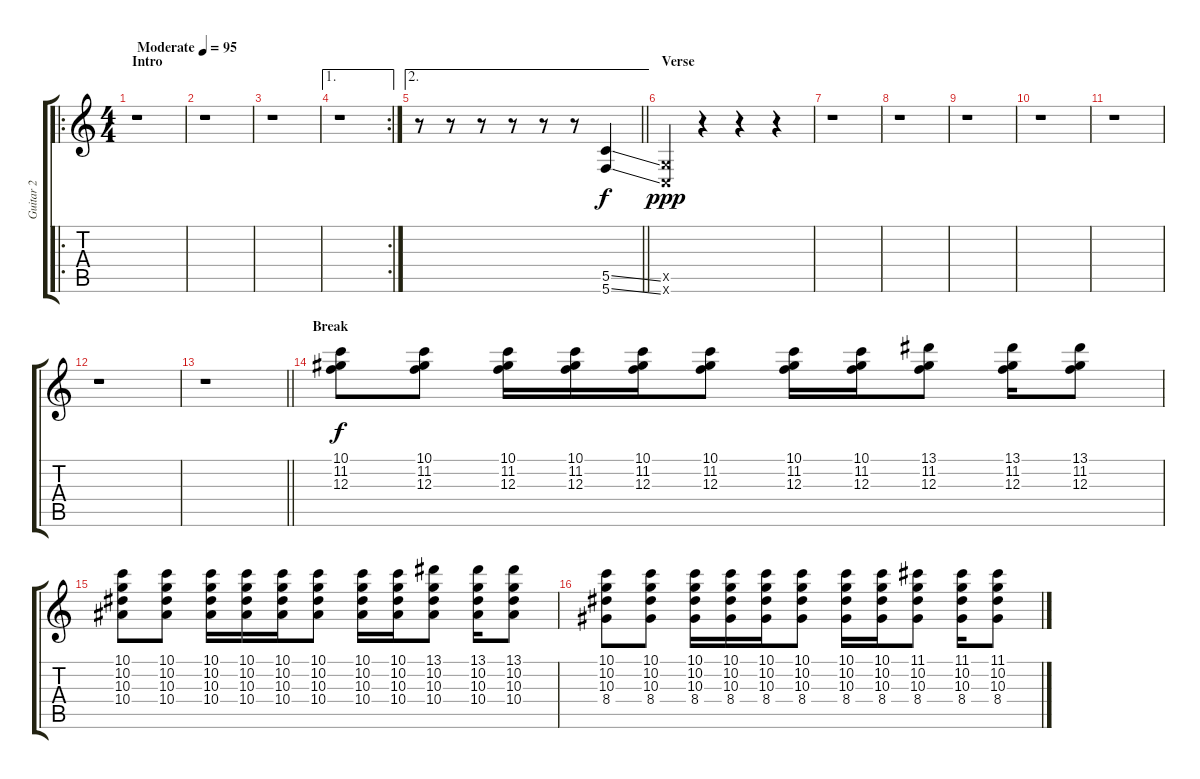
\track ("Guitar 2" "Guitar 2") {instrument distortionguitar}
\staff {score tabs}
\tuning (D4 A3 F3 C3 G2 C2) {hide}
\ro
\ts (4 4)
\section ("" "Intro")
\tempo (95 "Moderate")
\clef g2
\ks c
r.1{dy f instrument distortionguitar} |
r.1 |
r.1 |
\ae 1
\rc 2
r.1 |
\ae 2
\barLineRight lightlight
r.8 r.8 r.8 r.8 r.8 r.8 (5.5{ss} 5.6{ss}).4 |
\section ("" "Verse")
(0.5{x} 0.6{x}).4{dy ppp} r.4 r.4 r.4 |
r.1 |
r.1 |
r.1 |
r.1 |
r.1 |
r.1 |
\barLineRight lightlight
r.1 |
\section ("" "Break")
(10.1 11.2 12.3).8{dy f} (10.1 11.2 12.3).8 (10.1 11.2 12.3).16 (10.1 11.2 12.3).16 (10.1 11.2 12.3).16 (10.1 11.2 12.3).8 (10.1 11.2 12.3).16 (10.1 11.2 12.3).16 (13.1 11.2 12.3).8 (13.1 11.2 12.3).16 (13.1 11.2 12.3).8 |
(10.1 10.2 10.3 10.4).8 (10.1 10.2 10.3 10.4).8 (10.1 10.2 10.3 10.4).16 (10.1 10.2 10.3 10.4).16 (10.1 10.2 10.3 10.4).16 (10.1 10.2 10.3 10.4).8 (10.1 10.2 10.3 10.4).16 (10.1 10.2 10.3 10.4).16 (13.1 10.2 10.3 10.4).8 (13.1 10.2 10.3 10.4).16 (13.1 10.2 10.3 10.4).8 |
(10.1 10.2 10.3 8.4).8 (10.1 10.2 10.3 8.4).8 (10.1 10.2 10.3 8.4).16 (10.1 10.2 10.3 8.4).16 (10.1 10.2 10.3 8.4).16 (10.1 10.2 10.3 8.4).8 (10.1 10.2 10.3 8.4).16 (10.1 10.2 10.3 8.4).16 (11.1 10.2 10.3 8.4).8 (11.1 10.2 10.3 8.4).16 (11.1 10.2 10.3 8.4).8
